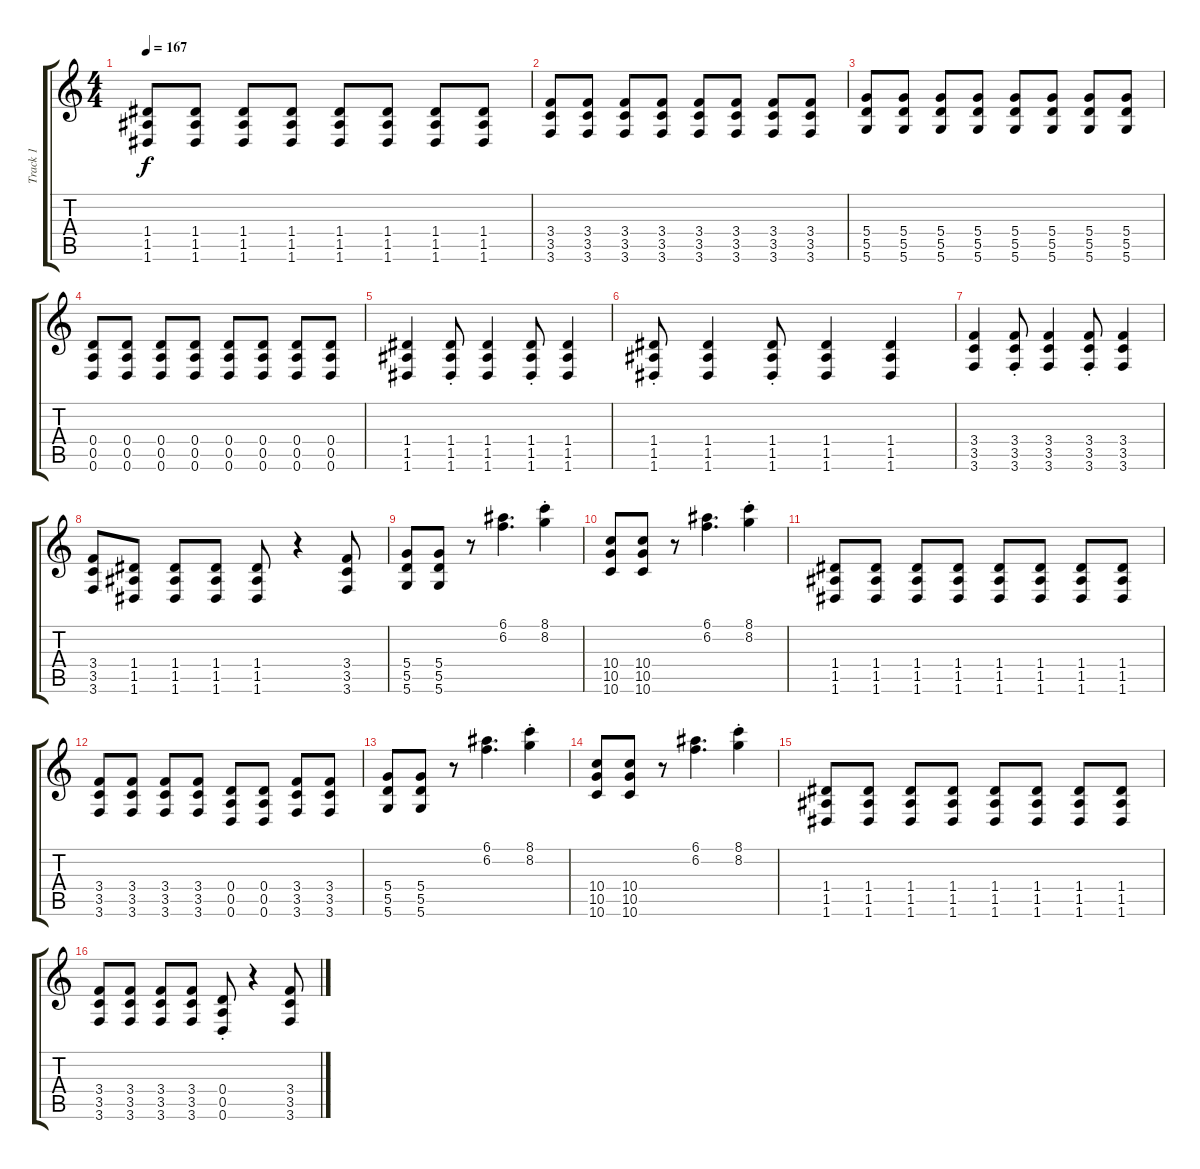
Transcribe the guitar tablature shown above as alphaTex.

\track ("Track 1" "Track 1") {instrument distortionguitar}
\staff {score tabs}
\tuning (E4 B3 G3 D3 A2 D2) {hide}
\ts (4 4)
\tempo 167
\clef g2
\ks c
(1.4 1.5 1.6).8{dy f} (1.4 1.5 1.6).8 (1.4 1.5 1.6).8 (1.4 1.5 1.6).8 (1.4 1.5 1.6).8 (1.4 1.5 1.6).8 (1.4 1.5 1.6).8 (1.4 1.5 1.6).8 |
(3.4 3.5 3.6).8 (3.4 3.5 3.6).8 (3.4 3.5 3.6).8 (3.4 3.5 3.6).8 (3.4 3.5 3.6).8 (3.4 3.5 3.6).8 (3.4 3.5 3.6).8 (3.4 3.5 3.6).8 |
(5.4 5.5 5.6).8 (5.4 5.5 5.6).8 (5.4 5.5 5.6).8 (5.4 5.5 5.6).8 (5.4 5.5 5.6).8 (5.4 5.5 5.6).8 (5.4 5.5 5.6).8 (5.4 5.5 5.6).8 |
(0.4 0.5 0.6).8 (0.4 0.5 0.6).8 (0.4 0.5 0.6).8 (0.4 0.5 0.6).8 (0.4 0.5 0.6).8 (0.4 0.5 0.6).8 (0.4 0.5 0.6).8 (0.4 0.5 0.6).8 |
(1.4 1.5 1.6).4 (1.4{st} 1.5{st} 1.6{st}).8 (1.4 1.5 1.6).4 (1.4{st} 1.5{st} 1.6{st}).8 (1.4 1.5 1.6).4 |
(1.4{st} 1.5{st} 1.6{st}).8 (1.4 1.5 1.6).4 (1.4{st} 1.5{st} 1.6{st}).8 (1.4 1.5 1.6).4 (1.4 1.5 1.6).4 |
(3.4 3.5 3.6).4 (3.4{st} 3.5{st} 3.6{st}).8 (3.4 3.5 3.6).4 (3.4{st} 3.5{st} 3.6{st}).8 (3.4 3.5 3.6).4 |
(3.4 3.5 3.6).8 (1.4 1.5 1.6).8 (1.4 1.5 1.6).8 (1.4 1.5 1.6).8 (1.4 1.5 1.6).8 r.4 (3.4 3.5 3.6).8 |
(5.4 5.5 5.6).8 (5.4 5.5 5.6).8 r.8 (6.1 6.2).4{d} (8.1{st} 8.2{st}).4 |
(10.4 10.5 10.6).8 (10.4 10.5 10.6).8 r.8 (6.1 6.2).4{d} (8.1{st} 8.2{st}).4 |
(1.4 1.5 1.6).8 (1.4 1.5 1.6).8 (1.4 1.5 1.6).8 (1.4 1.5 1.6).8 (1.4 1.5 1.6).8 (1.4 1.5 1.6).8 (1.4 1.5 1.6).8 (1.4 1.5 1.6).8 |
(3.4 3.5 3.6).8 (3.4 3.5 3.6).8 (3.4 3.5 3.6).8 (3.4 3.5 3.6).8 (0.4 0.5 0.6).8 (0.4 0.5 0.6).8 (3.4 3.5 3.6).8 (3.4 3.5 3.6).8 |
(5.4 5.5 5.6).8 (5.4 5.5 5.6).8 r.8 (6.1 6.2).4{d} (8.1{st} 8.2{st}).4 |
(10.4 10.5 10.6).8 (10.4 10.5 10.6).8 r.8 (6.1 6.2).4{d} (8.1{st} 8.2{st}).4 |
(1.4 1.5 1.6).8 (1.4 1.5 1.6).8 (1.4 1.5 1.6).8 (1.4 1.5 1.6).8 (1.4 1.5 1.6).8 (1.4 1.5 1.6).8 (1.4 1.5 1.6).8 (1.4 1.5 1.6).8 |
(3.4 3.5 3.6).8 (3.4 3.5 3.6).8 (3.4 3.5 3.6).8 (3.4 3.5 3.6).8 (0.4{st} 0.5{st} 0.6{st}).8 r.4 (3.4 3.5 3.6).8
